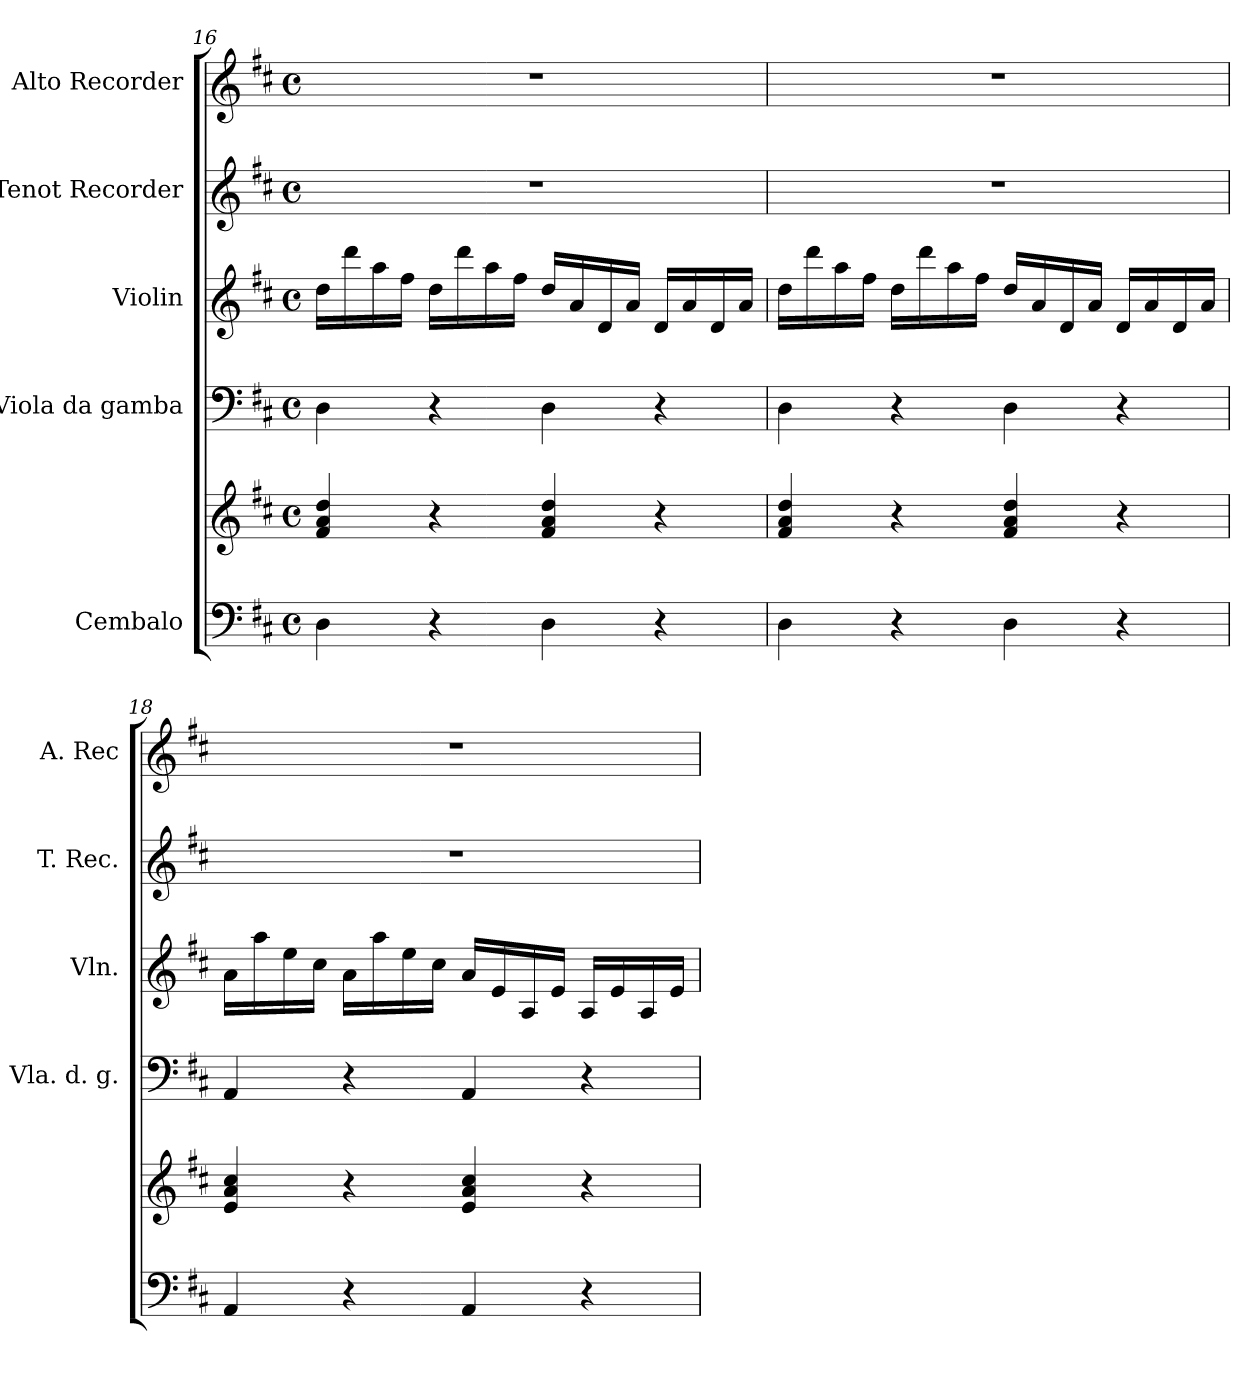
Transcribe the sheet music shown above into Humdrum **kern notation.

**kern	**kern	**kern	**kern	**kern	**kern
*part5	*part5	*part4	*part3	*part2	*part1
*staff6	*staff5	*staff4	*staff3	*staff2	*staff1
*I"Cembalo	*	*I"Viola da gamba	*I"Violin	*I"Tenot Recorder	*I"Alto Recorder
*	*	*I'Vla. d. g.	*I'Vln.	*I'T. Rec.	*I'A. Rec
!!LO:LB:g=z
*clefF4	*clefG2	*clefF4	*clefG2	*clefG2	*clefG2
*k[f#c#]	*k[f#c#]	*k[f#c#]	*k[f#c#]	*k[f#c#]	*k[f#c#]
*M4/4	*M4/4	*M4/4	*M4/4	*M4/4	*M4/4
*met(c)	*met(c)	*met(c)	*met(c)	*met(c)	*met(c)
=16	=16	=16	=16	=16	=16
4D\	4f#/ 4a/ 4dd/	4D\	16dd\LL	1r	1r
.	.	.	16ddd\	.	.
.	.	.	16aa\	.	.
.	.	.	16ff#\JJ	.	.
4r	4r	4r	16dd\LL	.	.
.	.	.	16ddd\	.	.
.	.	.	16aa\	.	.
.	.	.	16ff#\JJ	.	.
4D\	4f#/ 4a/ 4dd/	4D\	16dd/LL	.	.
.	.	.	16a/	.	.
.	.	.	16d/	.	.
.	.	.	16a/JJ	.	.
4r	4r	4r	16d/LL	.	.
.	.	.	16a/	.	.
.	.	.	16d/	.	.
.	.	.	16a/JJ	.	.
=17	=17	=17	=17	=17	=17
4D\	4f#/ 4a/ 4dd/	4D\	16dd\LL	1r	1r
.	.	.	16ddd\	.	.
.	.	.	16aa\	.	.
.	.	.	16ff#\JJ	.	.
4r	4r	4r	16dd\LL	.	.
.	.	.	16ddd\	.	.
.	.	.	16aa\	.	.
.	.	.	16ff#\JJ	.	.
4D\	4f#/ 4a/ 4dd/	4D\	16dd/LL	.	.
.	.	.	16a/	.	.
.	.	.	16d/	.	.
.	.	.	16a/JJ	.	.
4r	4r	4r	16d/LL	.	.
.	.	.	16a/	.	.
.	.	.	16d/	.	.
.	.	.	16a/JJ	.	.
=18	=18	=18	=18	=18	=18
4AA/	4e/ 4a/ 4cc#/	4AA/	16a\LL	1r	1r
.	.	.	16aa\	.	.
.	.	.	16ee\	.	.
.	.	.	16cc#\JJ	.	.
4r	4r	4r	16a\LL	.	.
.	.	.	16aa\	.	.
.	.	.	16ee\	.	.
.	.	.	16cc#\JJ	.	.
4AA/	4e/ 4a/ 4cc#/	4AA/	16a/LL	.	.
.	.	.	16e/	.	.
.	.	.	16A/	.	.
.	.	.	16e/JJ	.	.
4r	4r	4r	16A/LL	.	.
.	.	.	16e/	.	.
.	.	.	16A/	.	.
.	.	.	16e/JJ	.	.
=	=	=	=	=	=
*-	*-	*-	*-	*-	*-
